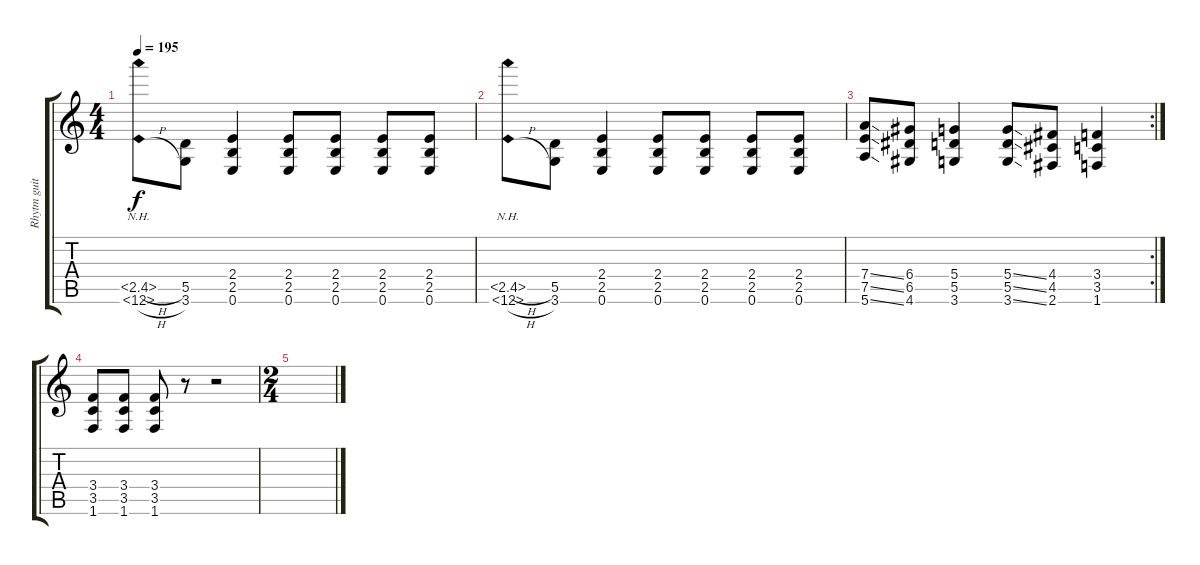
\track ("Rhytm guitar" "Rhytm guit") {instrument distortionguitar}
\staff {score tabs}
\tuning (E4 B3 G3 D3 A2 E2) {hide}
\ts (4 4)
\tempo 195
\clef g2
\ks c
(2.5{nh h} 0.6{nh h}).8{dy f} (5.5 3.6).8 (2.4 2.5 0.6).4 (2.4 2.5 0.6).8 (2.4 2.5 0.6).8 (2.4 2.5 0.6).8 (2.4 2.5 0.6).8 |
(2.5{nh h} 0.6{nh h}).8 (5.5 3.6).8 (2.4 2.5 0.6).4 (2.4 2.5 0.6).8 (2.4 2.5 0.6).8 (2.4 2.5 0.6).8 (2.4 2.5 0.6).8 |
\rc 2
(7.4{ss} 7.5{ss} 5.6{ss}).8 (6.4 6.5 4.6).8 (5.4 5.5 3.6).4 (5.4{ss} 5.5{ss} 3.6{ss}).8 (4.4 4.5 2.6).8 (3.4 3.5 1.6).4 |
(3.4 3.5 1.6).8 (3.4 3.5 1.6).8 (3.4 3.5 1.6).8 r.8 r.2 |
\ts (2 4)
